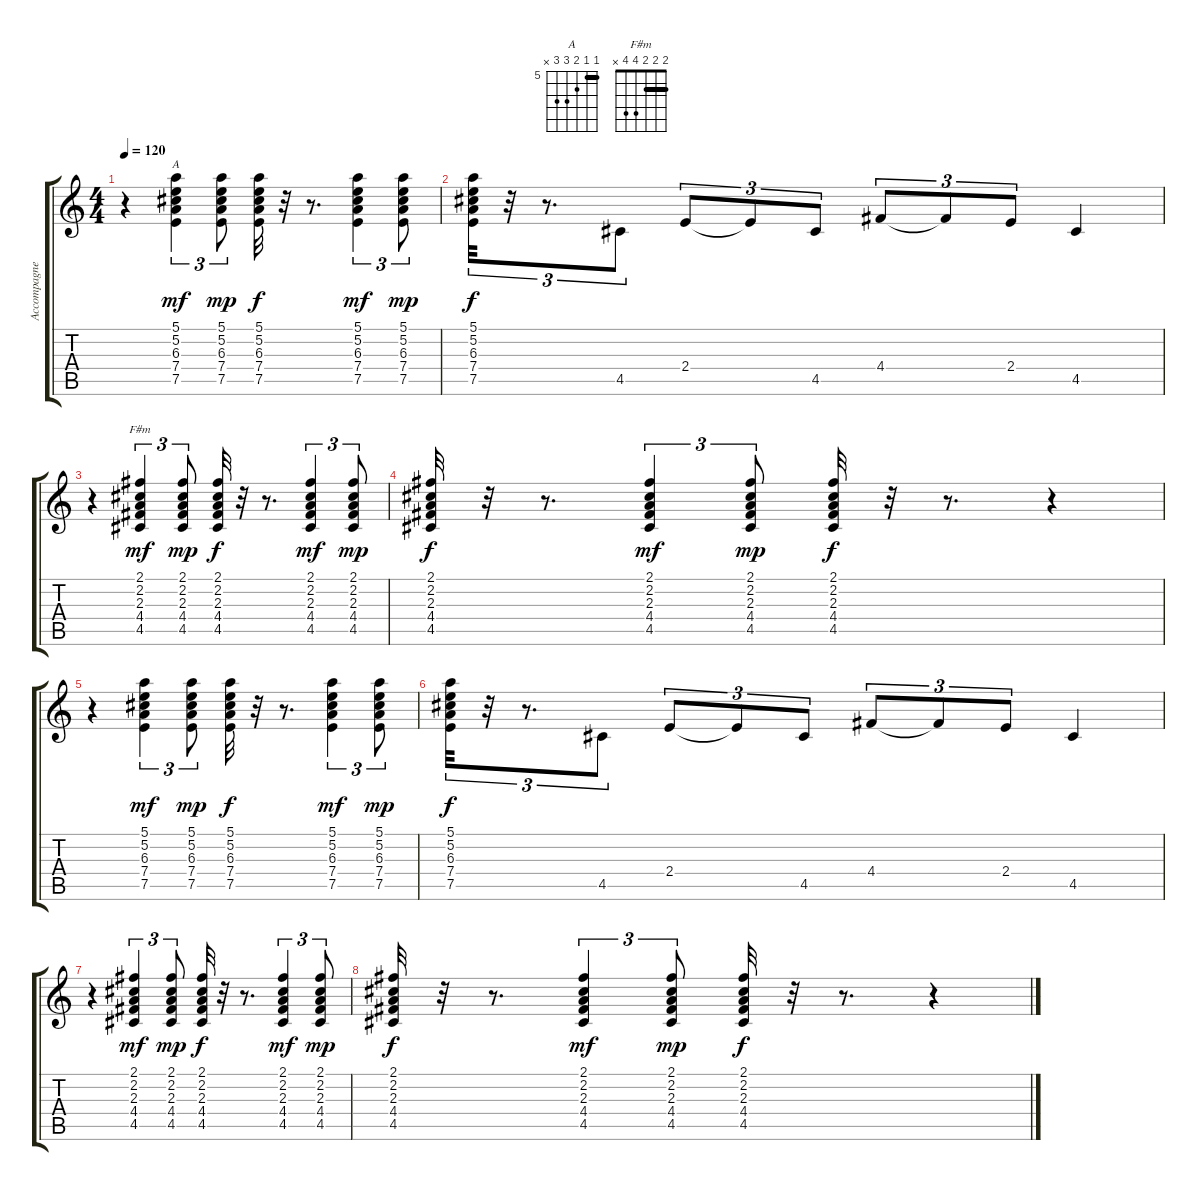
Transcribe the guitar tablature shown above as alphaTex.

\track ("Accompagnement" "Accompagne") {instrument acousticguitarsteel}
\staff {score tabs}
\tuning (E4 B3 G3 D3 A2 E2) {hide}
\chord ("A" 5 5 6 7 7 x) {firstfret 5 barre 5}
\chord ("F#m" 2 2 2 4 4 x) {barre 2}
\ts (4 4)
\tempo 120
\clef g2
\ks c
r.4{dy f} (5.1 5.2 6.3 7.4 7.5).4{tu (3 2) ch "A" dy mf} (5.1 5.2 6.3 7.4 7.5).8{tu (3 2) dy mp} (5.1 5.2 6.3 7.4 7.5).32{dy f} r.32 r.8{d} (5.1 5.2 6.3 7.4 7.5).4{tu (3 2) dy mf} (5.1 5.2 6.3 7.4 7.5).8{tu (3 2) dy mp} |
(5.1 5.2 6.3 7.4 7.5).32{tu (3 2) dy f} r.32{tu (3 2)} r.8{d tu (3 2)} 4.5.8{tu (3 2)} 2.4.8{tu (3 2)} 2.4{t}.8{tu (3 2)} 4.5.8{tu (3 2)} 4.4.8{tu (3 2)} 4.4{t}.8{tu (3 2)} 2.4.8{tu (3 2)} 4.5.4 |
r.4 (2.1 2.2 2.3 4.4 4.5).4{tu (3 2) ch "F#m" dy mf} (2.1 2.2 2.3 4.4 4.5).8{tu (3 2) dy mp} (2.1 2.2 2.3 4.4 4.5).32{dy f} r.32 r.8{d} (2.1 2.2 2.3 4.4 4.5).4{tu (3 2) dy mf} (2.1 2.2 2.3 4.4 4.5).8{tu (3 2) dy mp} |
(2.1 2.2 2.3 4.4 4.5).32{dy f} r.32 r.8{d} (2.1 2.2 2.3 4.4 4.5).4{tu (3 2) dy mf} (2.1 2.2 2.3 4.4 4.5).8{tu (3 2) dy mp} (2.1 2.2 2.3 4.4 4.5).32{dy f} r.32 r.8{d} r.4 |
r.4 (5.1 5.2 6.3 7.4 7.5).4{tu (3 2) dy mf} (5.1 5.2 6.3 7.4 7.5).8{tu (3 2) dy mp} (5.1 5.2 6.3 7.4 7.5).32{dy f} r.32 r.8{d} (5.1 5.2 6.3 7.4 7.5).4{tu (3 2) dy mf} (5.1 5.2 6.3 7.4 7.5).8{tu (3 2) dy mp} |
(5.1 5.2 6.3 7.4 7.5).32{tu (3 2) dy f} r.32{tu (3 2)} r.8{d tu (3 2)} 4.5.8{tu (3 2)} 2.4.8{tu (3 2)} 2.4{t}.8{tu (3 2)} 4.5.8{tu (3 2)} 4.4.8{tu (3 2)} 4.4{t}.8{tu (3 2)} 2.4.8{tu (3 2)} 4.5.4 |
r.4 (2.1 2.2 2.3 4.4 4.5).4{tu (3 2) dy mf} (2.1 2.2 2.3 4.4 4.5).8{tu (3 2) dy mp} (2.1 2.2 2.3 4.4 4.5).32{dy f} r.32 r.8{d} (2.1 2.2 2.3 4.4 4.5).4{tu (3 2) dy mf} (2.1 2.2 2.3 4.4 4.5).8{tu (3 2) dy mp} |
(2.1 2.2 2.3 4.4 4.5).32{dy f} r.32 r.8{d} (2.1 2.2 2.3 4.4 4.5).4{tu (3 2) dy mf} (2.1 2.2 2.3 4.4 4.5).8{tu (3 2) dy mp} (2.1 2.2 2.3 4.4 4.5).32{dy f} r.32 r.8{d} r.4
